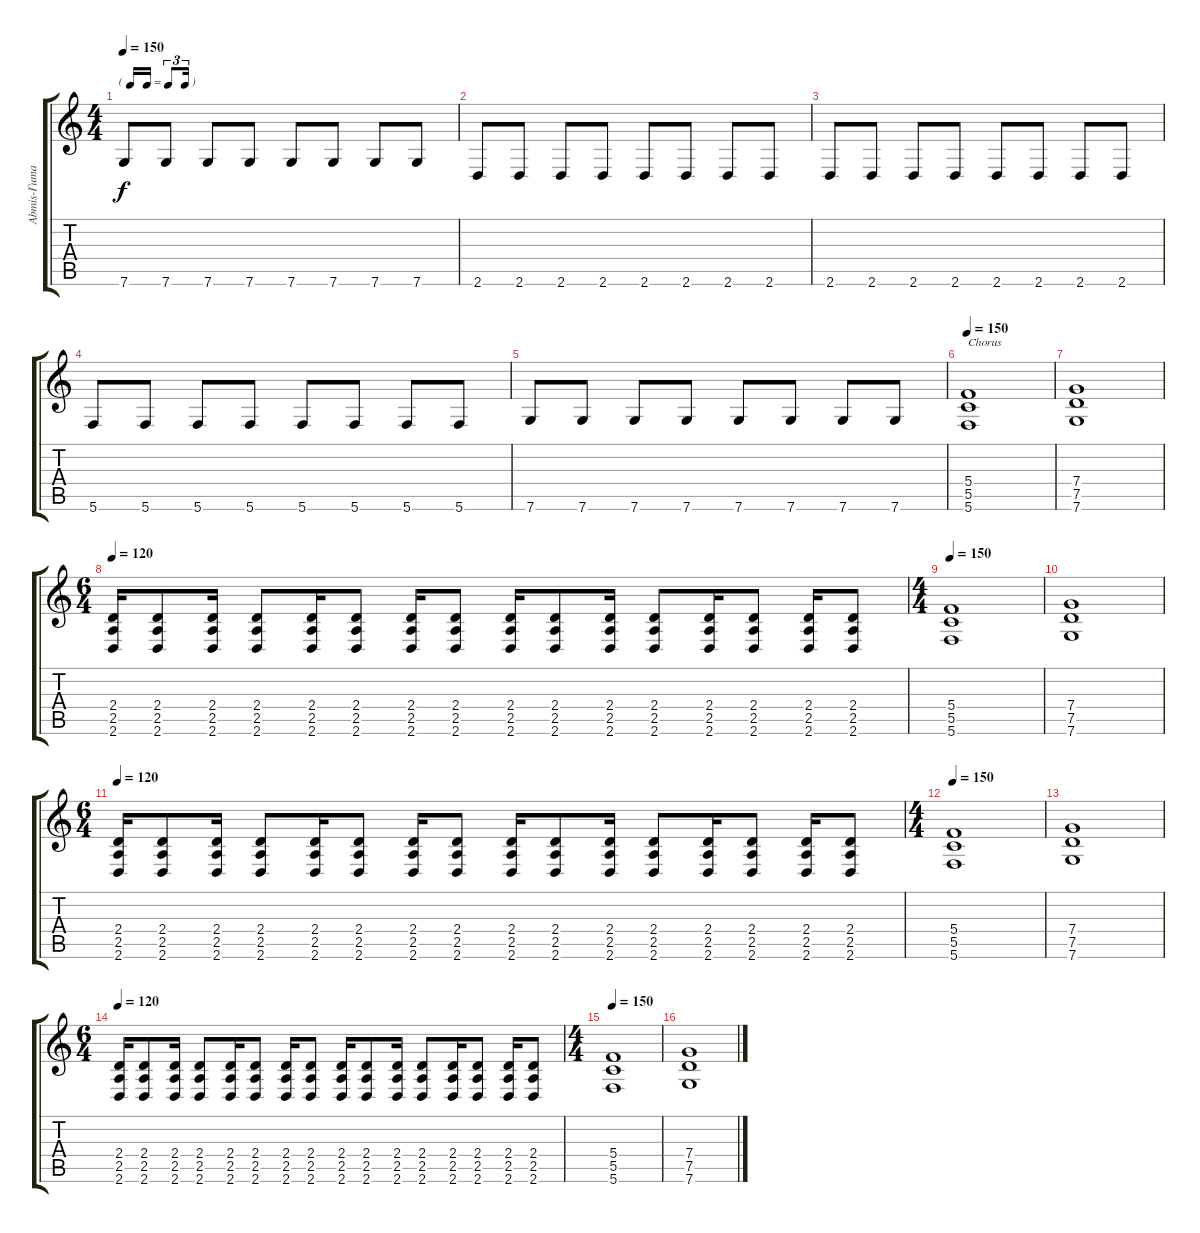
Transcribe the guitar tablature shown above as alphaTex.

\track ("Abmis-Гитара 2" "Abmis-Гита") {instrument distortionguitar}
\staff {score tabs}
\tuning (D4 A3 F3 C3 G2 C2) {hide}
\ts (4 4)
\tf triplet16th
\tempo 150
\clef g2
\ks c
7.6.8{dy f} 7.6.8 7.6.8 7.6.8 7.6.8 7.6.8 7.6.8 7.6.8 |
2.6.8 2.6.8 2.6.8 2.6.8 2.6.8 2.6.8 2.6.8 2.6.8 |
2.6.8 2.6.8 2.6.8 2.6.8 2.6.8 2.6.8 2.6.8 2.6.8 |
5.6.8 5.6.8 5.6.8 5.6.8 5.6.8 5.6.8 5.6.8 5.6.8 |
7.6.8 7.6.8 7.6.8 7.6.8 7.6.8 7.6.8 7.6.8 7.6.8 |
\tempo 150
(5.4 5.5 5.6).1{txt "Chorus"} |
(7.4 7.5 7.6).1 |
\ts (6 4)
\tempo 120
(2.4 2.5 2.6).16 (2.4 2.5 2.6).8 (2.4 2.5 2.6).16 (2.4 2.5 2.6).8 (2.4 2.5 2.6).16 (2.4 2.5 2.6).8 (2.4 2.5 2.6).16 (2.4 2.5 2.6).8 (2.4 2.5 2.6).16 (2.4 2.5 2.6).8 (2.4 2.5 2.6).16 (2.4 2.5 2.6).8 (2.4 2.5 2.6).16 (2.4 2.5 2.6).8 (2.4 2.5 2.6).16 (2.4 2.5 2.6).8 |
\ts (4 4)
\tempo 150
(5.4 5.5 5.6).1 |
(7.4 7.5 7.6).1 |
\ts (6 4)
\tempo 120
(2.4 2.5 2.6).16 (2.4 2.5 2.6).8 (2.4 2.5 2.6).16 (2.4 2.5 2.6).8 (2.4 2.5 2.6).16 (2.4 2.5 2.6).8 (2.4 2.5 2.6).16 (2.4 2.5 2.6).8 (2.4 2.5 2.6).16 (2.4 2.5 2.6).8 (2.4 2.5 2.6).16 (2.4 2.5 2.6).8 (2.4 2.5 2.6).16 (2.4 2.5 2.6).8 (2.4 2.5 2.6).16 (2.4 2.5 2.6).8 |
\ts (4 4)
\tempo 150
(5.4 5.5 5.6).1 |
(7.4 7.5 7.6).1 |
\ts (6 4)
\tempo 120
(2.4 2.5 2.6).16 (2.4 2.5 2.6).8 (2.4 2.5 2.6).16 (2.4 2.5 2.6).8 (2.4 2.5 2.6).16 (2.4 2.5 2.6).8 (2.4 2.5 2.6).16 (2.4 2.5 2.6).8 (2.4 2.5 2.6).16 (2.4 2.5 2.6).8 (2.4 2.5 2.6).16 (2.4 2.5 2.6).8 (2.4 2.5 2.6).16 (2.4 2.5 2.6).8 (2.4 2.5 2.6).16 (2.4 2.5 2.6).8 |
\ts (4 4)
\tempo 150
(5.4 5.5 5.6).1 |
(7.4 7.5 7.6).1
